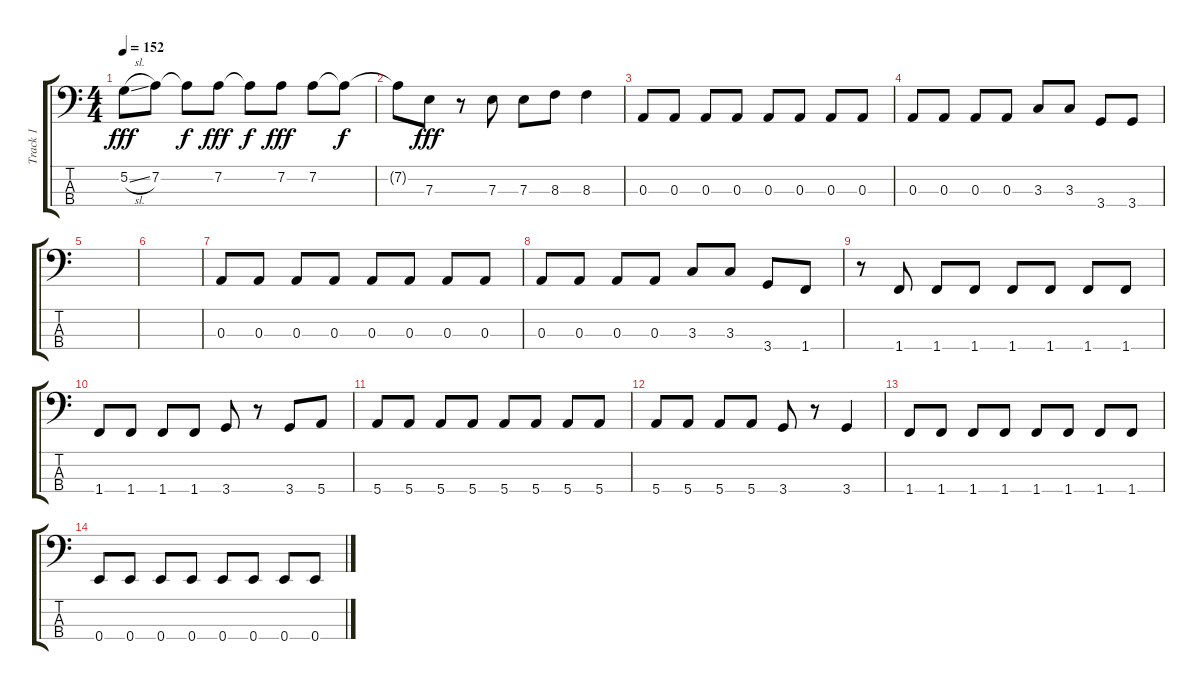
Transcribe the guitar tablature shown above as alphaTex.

\track ("Track 1" "Track 1") {instrument electricbassfinger}
\staff {score tabs}
\tuning (G2 D2 A1 E1) {hide}
\ts (4 4)
\tempo 152
\clef f4
\ks c
5.2{sl}.8{dy fff} 7.2.8 7.2{t}.8{dy f} 7.2.8{dy fff} 7.2{t}.8{dy f} 7.2.8{dy fff} 7.2.8 7.2{t}.8{dy f} |
7.2{t}.8 7.3.8{dy fff} r.8 7.3.8 7.3.8 8.3.8 8.3.4 |
0.3.8 0.3.8 0.3.8 0.3.8 0.3.8 0.3.8 0.3.8 0.3.8 |
0.3.8 0.3.8 0.3.8 0.3.8 3.3.8 3.3.8 3.4.8 3.4.8 |
|
|
0.3.8 0.3.8 0.3.8 0.3.8 0.3.8 0.3.8 0.3.8 0.3.8 |
0.3.8 0.3.8 0.3.8 0.3.8 3.3.8 3.3.8 3.4.8 1.4.8 |
r.8 1.4.8 1.4.8 1.4.8 1.4.8 1.4.8 1.4.8 1.4.8 |
1.4.8 1.4.8 1.4.8 1.4.8 3.4.8 r.8 3.4.8 5.4.8 |
5.4.8 5.4.8 5.4.8 5.4.8 5.4.8 5.4.8 5.4.8 5.4.8 |
5.4.8 5.4.8 5.4.8 5.4.8 3.4.8 r.8 3.4.4 |
1.4.8 1.4.8 1.4.8 1.4.8 1.4.8 1.4.8 1.4.8 1.4.8 |
0.4.8 0.4.8 0.4.8 0.4.8 0.4.8 0.4.8 0.4.8 0.4.8
